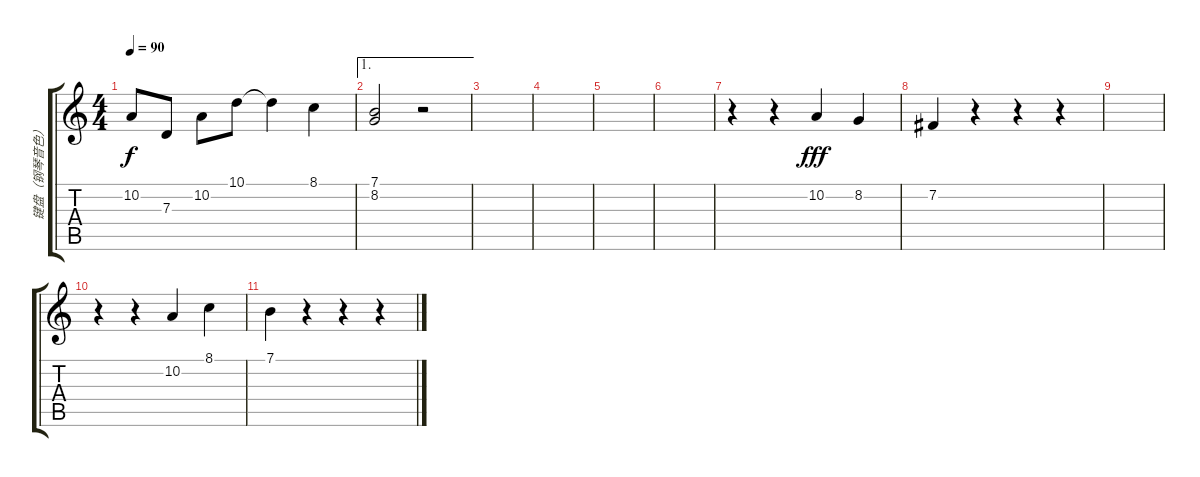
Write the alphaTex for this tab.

\track ("键盘（钢琴音色）" "键盘（钢琴音色）") {instrument brightacousticpiano}
\staff {score tabs}
\tuning (E4 B3 G3 D3 A2 E2) {hide}
\ts (4 4)
\tempo 90
\clef g2
\ks c
10.2.8{dy f} 7.3.8 10.2.8 10.1.8 10.1{t}.4 8.1.4 |
\ae 1
(7.1 8.2).2 r.2 |
|
|
|
|
r.4 r.4 10.2.4{dy fff} 8.2.4 |
7.2.4 r.4 r.4 r.4 |
|
r.4 r.4 10.2.4 8.1.4 |
7.1.4 r.4 r.4 r.4
